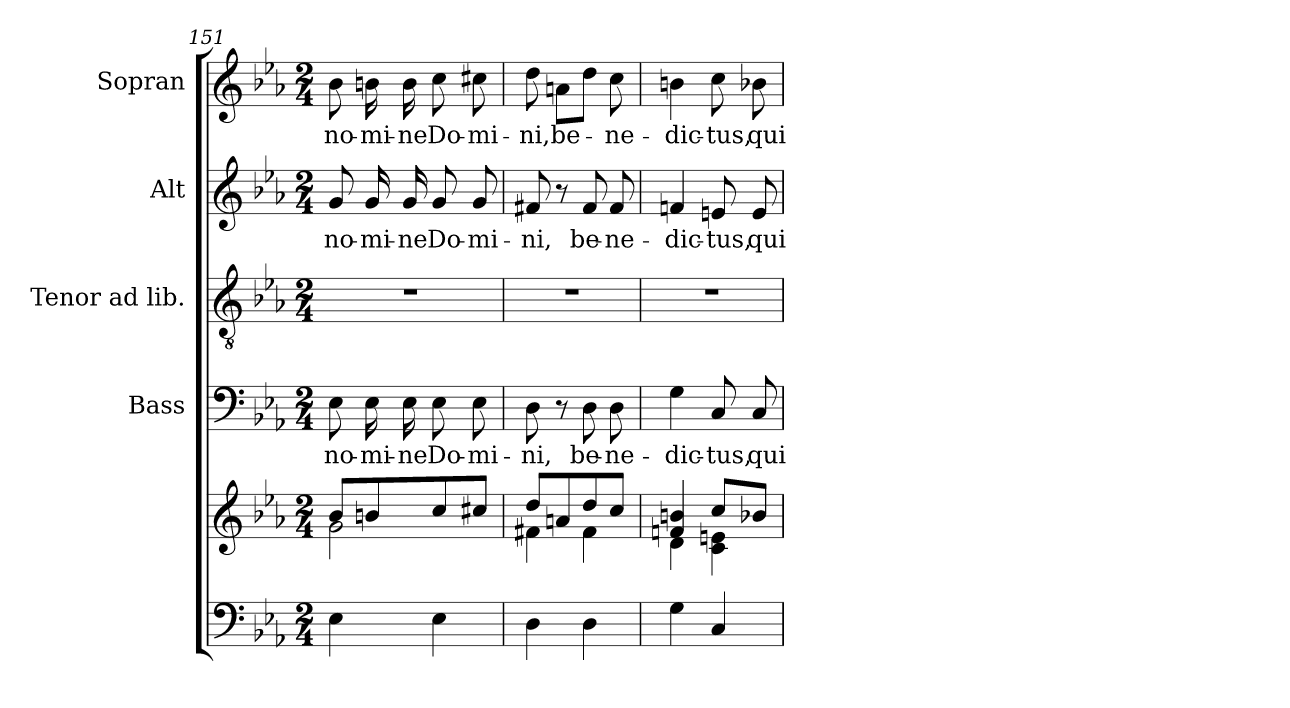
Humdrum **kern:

**kern	**kern	**kern	**text	**kern	**kern	**text	**kern	**text
*part5	*part5	*part4	*part4	*part3	*part2	*part2	*part1	*part1
*staff6	*staff5	*staff4	*staff4	*staff3	*staff2	*staff2	*staff1	*staff1
*	*	*I"Bass	*	*I"Tenor ad lib.	*I"Alt	*	*I"Sopran	*
*	*	*I'B.	*	*I'T.	*I'A.	*	*I'S.	*
!!LO:LB:g=z
*clefF4	*clefG2	*clefF4	*	*clefGv2	*clefG2	*	*clefG2	*
*k[b-e-a-]	*k[b-e-a-]	*k[b-e-a-]	*	*k[b-e-a-]	*k[b-e-a-]	*	*k[b-e-a-]	*
*E-:	*E-:	*E-:	*	*E-:	*E-:	*	*E-:	*
*M2/4	*M2/4	*M2/4	*	*M2/4	*M2/4	*	*M2/4	*
=151	=151	=151	=151	=151	=151	=151	=151	=151
*	*^	*	*	*	*	*	*	*
!	!	!	!	!LO:LY:b	!	!	!LO:LY:b	!	!LO:LY:b
4E-\	8b-/L	2g\	8E-\	no-	2r	8g/	no-	8b-\	no-
!	!	!	!	!LO:LY:b	!	!	!LO:LY:b	!	!LO:LY:b
.	8bn/	.	16E-\	-mi-	.	16g/	-mi-	16bn\	-mi-
!	!	!	!	!LO:LY:b	!	!	!LO:LY:b	!	!LO:LY:b
.	.	.	16E-\	-ne	.	16g/	-ne	16b\	-ne
!	!	!	!	!LO:LY:b	!	!	!LO:LY:b	!	!LO:LY:b
4E-\	8cc/	.	8E-\	Do-	.	8g/	Do-	8cc\	Do-
!	!	!	!	!LO:LY:b	!	!	!LO:LY:b	!	!LO:LY:b
.	8cc#X/J	.	8E-\	-mi-	.	8g/	-mi-	8cc#X\	-mi-
=152	=152	=152	=152	=152	=152	=152	=152	=152	=152
!	!	!	!	!LO:LY:b	!	!	!LO:LY:b	!	!LO:LY:b
4D\	8dd/L	4f#X\	8D\	-ni,	2r	8f#X/	-ni,	8dd\	-ni,
!	!	!	!	!	!	!	!	!	!LO:LY:b
.	8an/	.	8r	.	.	8r	.	8an\L	be-
!	!	!	!	!LO:LY:b	!	!	!LO:LY:b	!	!
4D\	8dd/	4f#\	8D\	be-	.	8f#/	be-	8dd\J	.
!	!	!	!	!LO:LY:b	!	!	!LO:LY:b	!	!LO:LY:b
.	8cc/J	.	8D\	-ne-	.	8f#/	-ne-	8cc\	-ne-
=153	=153	=153	=153	=153	=153	=153	=153	=153	=153
!	!	!	!	!LO:LY:b	!	!	!LO:LY:b	!	!LO:LY:b
4G\	4fn/ 4bn/	4d\	4G\	-dic-	2r	4fn/	-dic-	4bn\	-dic-
!	!	!	!	!LO:LY:b	!	!	!LO:LY:b	!	!LO:LY:b
4C/	8cc/L	4c\ 4en\	8C/	-tus,	.	8en/	-tus,	8cc\	-tus,
!	!	!	!	!LO:LY:b	!	!	!LO:LY:b	!	!LO:LY:b
.	8b-X/J	.	8C/	qui	.	8e/	qui	8b-X\	qui
*	*v	*v	*	*	*	*	*	*	*
=	=	=	=	=	=	=	=	=
*-	*-	*-	*-	*-	*-	*-	*-	*-
